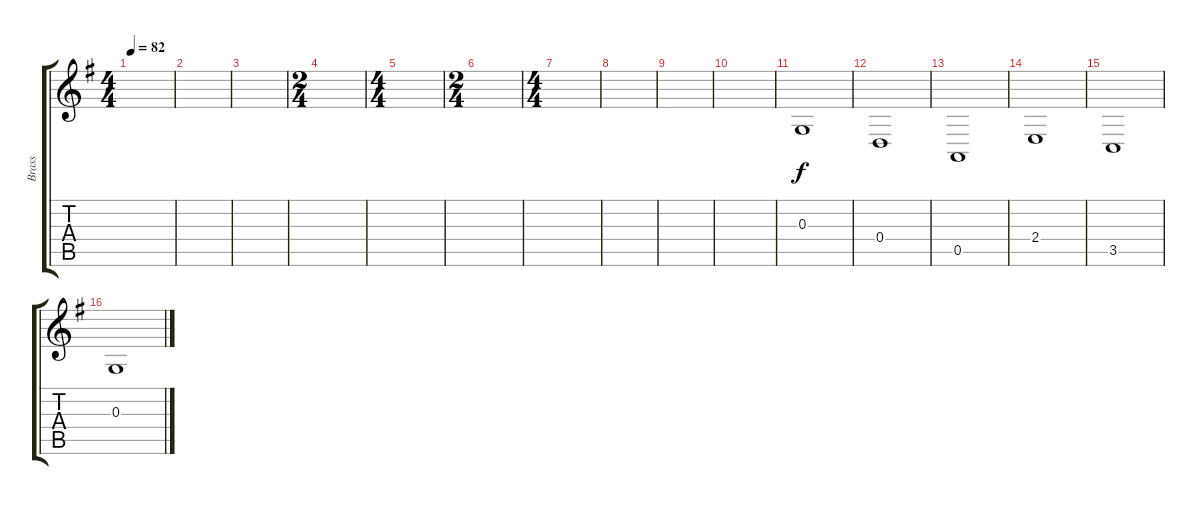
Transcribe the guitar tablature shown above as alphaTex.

\track ("Brass" "Brass") {instrument synthbrass2}
\staff {score tabs}
\tuning (E4 B3 G3 D3 A2 E2) {hide}
\ts (4 4)
\tempo 82
\clef g2
\ks g
|
|
|
\ts (2 4)
|
\ts (4 4)
|
\ts (2 4)
|
\ts (4 4)
|
|
|
|
0.3.1 |
0.4.1 |
0.5.1 |
2.4.1 |
3.5.1 |
0.3.1
